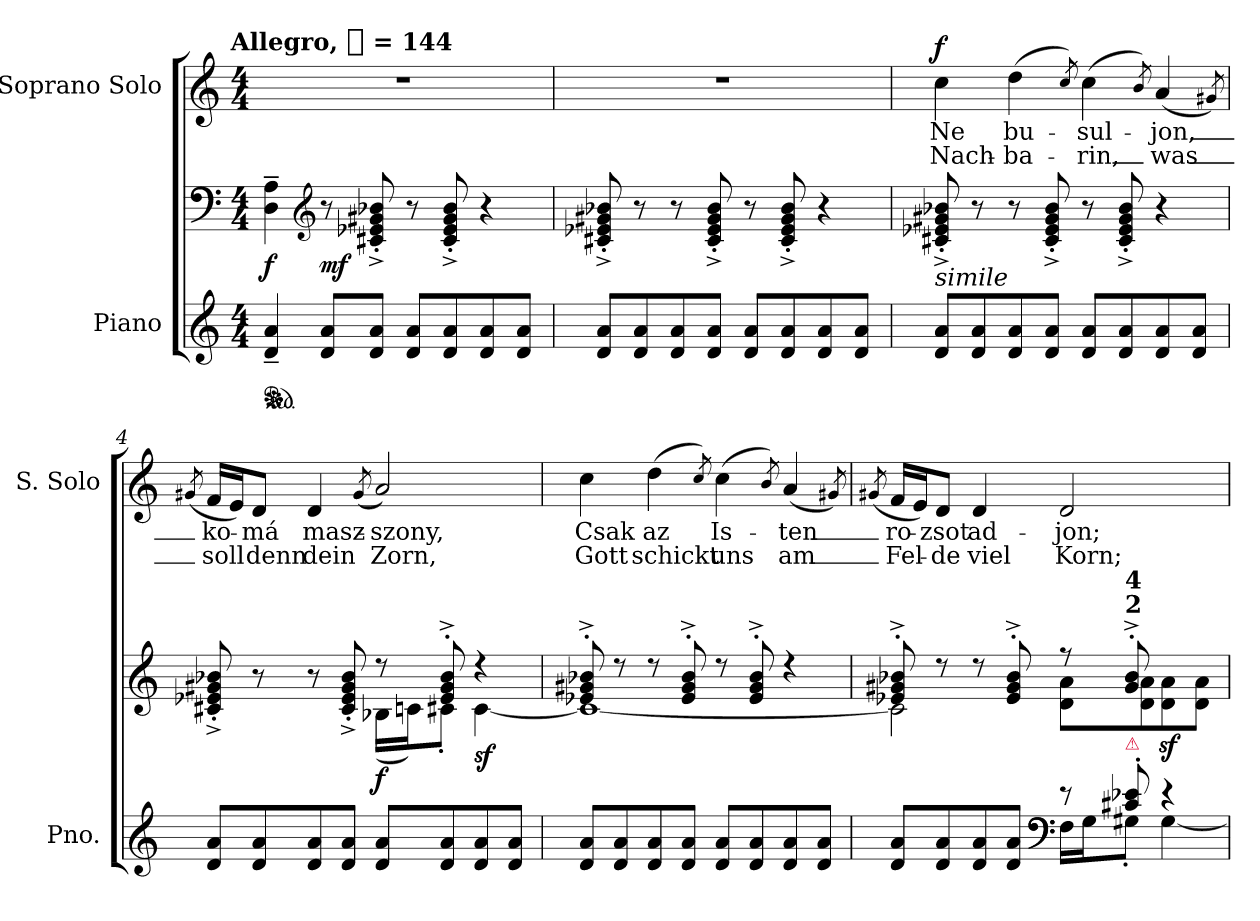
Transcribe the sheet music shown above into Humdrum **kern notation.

**kern	**kern	**dynam	**kern	**text	**text	**dynam
*part2	*part2	*part2	*part1	*part1	*part1	*part1
*staff3	*staff2	*staff2/3	*staff1	*staff1	*staff1	*staff1
*I"Piano	*	*	*I"Soprano Solo	*	*	*
*I'Pno.	*	*	*I'S. Solo	*	*	*
*clefG2	*clefF4	*	*clefG2	*	*	*
*k[]	*k[]	*	*k[]	*	*	*
*C:	*C:	*	*C:	*	*	*
!!LO:TX:omd:t=Allegro, [quarter] = 144
*M4/4	*M4/4	*	*M4/4	*	*	*
*MM144	*MM144	*	*MM144	*	*	*
*ped	*	*	*	*	*	*
*Xped	*	*	*	*	*	*
=1	=1	=1	=1	=1	=1	=1
4d~ 4a~	4D~ 4A~	f	1r	.	.	.
*	*clefG2	*	*	*	*	*
8d 8aL	8r	mf	.	.	.	.
8d 8aJ	8c#X'^ 8e-X'^ 8g#X'^ 8b-X'^	.	.	.	.	.
8d 8aL	8r	.	.	.	.	.
8d 8a	8c#'^ 8e-'^ 8g#'^ 8b-'^	.	.	.	.	.
8d 8a	4r	.	.	.	.	.
8d 8aJ	.	.	.	.	.	.
=2	=2	=2	=2	=2	=2	=2
8d 8aL	8c#X'^ 8e-X'^ 8g#X'^ 8b-X'^	.	1r	.	.	.
8d 8a	8r	.	.	.	.	.
8d 8a	8r	.	.	.	.	.
8d 8aJ	8c#'^ 8e-'^ 8g#'^ 8b-'^	.	.	.	.	.
8d 8aL	8r	.	.	.	.	.
8d 8a	8c#'^ 8e-'^ 8g#'^ 8b-'^	.	.	.	.	.
8d 8a	4r	.	.	.	.	.
8d 8aJ	.	.	.	.	.	.
=3	=3	=3	=3	=3	=3	=3
!	!LO:TX:b:i:t=simile	!	!	!	!	!
!	!	!	!	!	!LO:LY:i	!LO:DY:a
8d 8aL	8c#X'^ 8e-X'^ 8g#X'^ 8b-X'^	.	4cc	Ne	Nach-	f
8d 8a	8r	.	.	.	.	.
!	!	!	!	!	!LO:LY:i	!
8d 8a	8r	.	(4dd	bu-	-ba-	.
8d 8aJ	8c#'^ 8e-'^ 8g#'^ 8b-'^	.	.	.	.	.
.	.	.	8qcc/)	.	.	.
!	!	!	!	!	!LO:LY:i	!
8d 8aL	8r	.	(4cc	-sul-	-rin,_	.
8d 8a	8c#'^ 8e-'^ 8g#'^ 8b-'^	.	.	.	.	.
.	.	.	8qb/)	.	.	.
!	!	!	!	!	!LO:LY:i	!
8d 8a	4r	.	(4a	-jon,_	was_	.
8d 8aJ	.	.	.	.	.	.
.	.	.	8qg#X/)	.	.	.
=4	=4	=4	=4	=4	=4	=4
.	.	.	(8qg#X/	.	.	.
*	*^	*	*	*	*	*
!	!	!	!	!	!	!LO:LY:i	!
8d 8aL	8c#X'^ 8e-X'^ 8g#X'^ 8b-X'^	8ryy	.	16fLL	ko-	soll	.
.	.	.	.	16eJ)	.	.	.
!	!	!	!	!	!	!LO:LY:i	!
8d 8a	8r	8ryy	.	8dJ	-má	denn	.
!	!	!	!	!	!	!LO:LY:i	!
8d 8a	8r	8ryy	.	4d	masz-	dein	.
8d 8aJ	8c#'^ 8e-'^ 8g#'^ 8b-'^	8ryy	.	.	.	.	.
.	.	.	.	(8qg#/	.	.	.
!	!	!	!	!	!	!LO:LY:i	!
8d 8aL	8r	(16B-XLL	f	2a)	-szony,	Zorn,	.
.	.	16cnJ)	.	.	.	.	.
8d 8a	8e-'^ 8g#'^ 8b-'^	8c#X'J	.	.	.	.	.
8d 8a	4r	[4c#	sf	.	.	.	.
8d 8aJ	.	.	.	.	.	.	.
=5	=5	=5	=5	=5	=5	=5	=5
!	!	!	!	!	!	!LO:LY:i	!
8d 8aL	8e-X'^ 8g#X'^ 8b-X'^	1c#_	.	4cc	Csak	Gott	.
8d 8a	8r	.	.	.	.	.	.
!	!	!	!	!	!	!LO:LY:i	!
8d 8a	8r	.	.	(4dd	az	schickt	.
8d 8aJ	8e-'^ 8g#'^ 8b-'^	.	.	.	.	.	.
.	.	.	.	8qcc/)	.	.	.
!	!	!	!	!	!	!LO:LY:i	!
8d 8aL	8r	.	.	(4cc	Is-	uns	.
8d 8a	8e-'^ 8g#'^ 8b-'^	.	.	.	.	.	.
.	.	.	.	8qb/)	.	.	.
!	!	!	!	!	!	!LO:LY:i	!
8d 8a	4r	.	.	(4a	-ten_	am_	.
8d 8aJ	.	.	.	.	.	.	.
.	.	.	.	8qg#X/)	.	.	.
=6	=6	=6	=6	=6	=6	=6	=6
.	.	.	.	(8qg#X/	.	.	.
*^	*	*	*	*	*	*	*
!	!	!	!	!	!	!	!LO:LY:i	!
8d 8aL	2ryy	8e-X'^ 8g#X'^ 8b-X'^	2c#]	.	16fLL	ro-	Fel-	.
.	.	.	.	.	16eJ)	.	.	.
!	!	!	!	!	!	!	!LO:LY:i	!
8d 8a	.	8r	.	.	8dJ	-zsot	-de	.
!	!	!	!	!	!	!	!LO:LY:i	!
8d 8a	.	8r	.	.	4d	ad-	viel	.
8d 8aJ	.	8e-'^ 8g#'^ 8b-'^	.	.	.	.	.	.
*clefF4	*	*	*	*	*	*	*	*
!	!	!	!	!	!	!	!LO:LY:i	!
8r	16FLL	8r	8d 8aL	.	2d	-jon;	Korn;	.
.	16GJ	.	.	.	.	.	.	.
!	!	!LO:TX:a:B:t=2	!	!	!	!	!	!
!	!	!LO:TX:a:B:t=4	!	!	!	!	!	!
!LO:TX:a:color=crimson:t=⚠	!	!	!	!	!	!	!	!
8c#X' 8e-X'	8G#X'J	8g#'^ 8b-'^	8d 8a	.	.	.	.	.
4r	[4G#	4ryy	8dz< 8az<	.	.	.	.	.
.	.	.	8d 8aJ	.	.	.	.	.
*v	*v	*	*	*	*	*	*	*
*	*v	*v	*	*	*	*	*
=	=	=	=	=	=	=
*-	*-	*-	*-	*-	*-	*-
